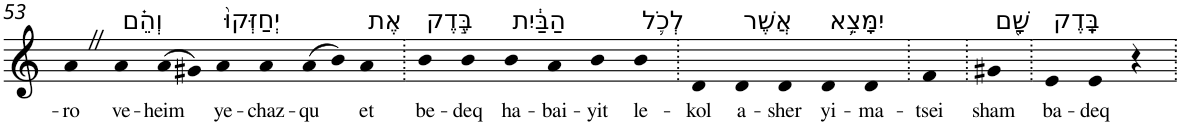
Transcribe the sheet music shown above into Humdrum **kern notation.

**kern	**text
*part1	*part1
*staff1	*staff1
*I"Piano	*
*I'Pno	*
!!LO:PB:g=z
*clefG2	*
*k[]	*
=53	=53
!	!LO:LY:b
4aZ	-ro
!LO:TX:a:t=וְהֵ֗ם	!
!	!LO:LY:b
4a	ve-
!	!LO:LY:b
(>8a	-heim
8g#X)	.
!LO:TX:a:t=יְחַזְּקוּ֙	!
!	!LO:LY:b
4a	ye-
!	!LO:LY:b
4a	-chaz-
!	!LO:LY:b
(>8a	-qu
8b)	.
!LO:TX:a:t=אֶת	!
!	!LO:LY:b
4a	et
=54.	=54.
!LO:TX:a:t=בֶּ֣דֶק	!
!	!LO:LY:b
4b	be-
!	!LO:LY:b
4b	-deq
!LO:TX:a:t=הַבַּ֔יִת	!
!	!LO:LY:b
4b	ha-
!	!LO:LY:b
4a	-bai-
!	!LO:LY:b
4b	-yit
!LO:TX:a:t=לְכֹ֛ל	!
!	!LO:LY:b
4b	le-
=55.	=55.
!	!LO:LY:b
4d	-kol
!LO:TX:a:t=אֲשֶׁר	!
!	!LO:LY:b
4d	a-
!	!LO:LY:b
4d	-sher
!LO:TX:a:t=יִמָּצֵ֥א	!
!	!LO:LY:b
4d	yi-
!	!LO:LY:b
4d	-ma-
=56.	=56.
!	!LO:LY:b
4f	-tsei
=57.	=57.
!LO:TX:a:t=שָׁ֖ם	!
!	!LO:LY:b
4g#X	sham
=58.	=58.
!LO:TX:a:t=בָּֽדֶק	!
!	!LO:LY:b
4e	ba-
!	!LO:LY:b
4e	-deq
4r	.
=.	=.
*-	*-
